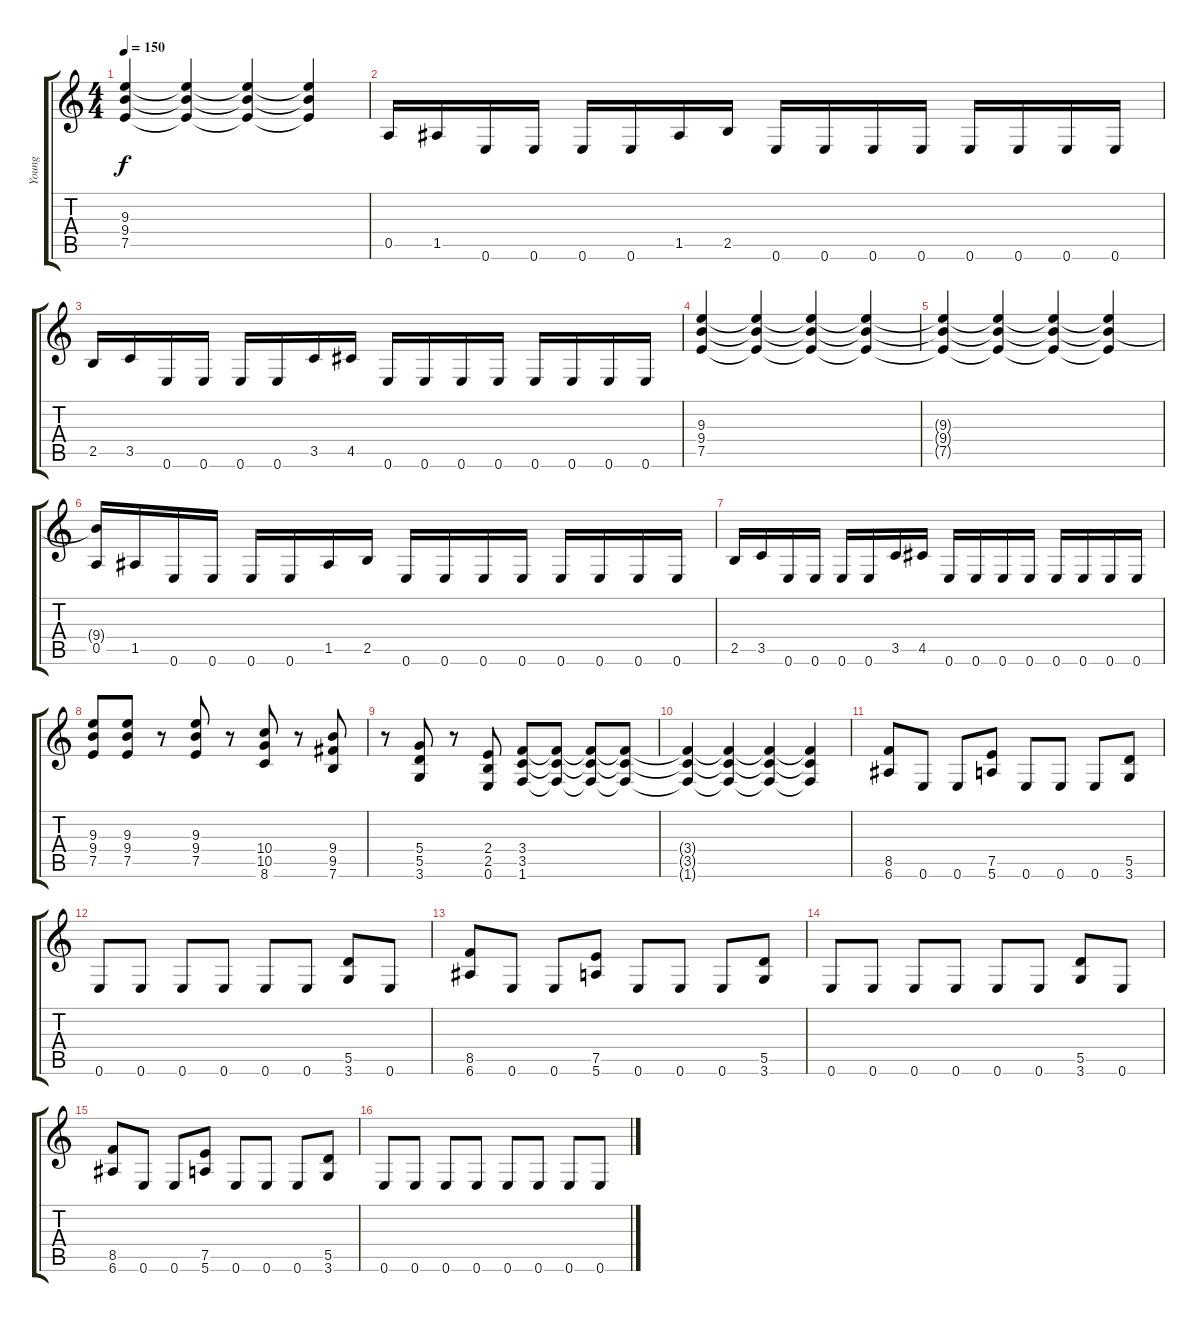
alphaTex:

\track ("Young" "Young") {instrument distortionguitar}
\staff {score tabs}
\tuning (E4 B3 G3 D3 A2 E2) {hide}
\ts (4 4)
\tempo 150
\clef g2
\ks c
(9.3{t} 9.4{t} 7.5{t}).4{dy f} (9.3{t} 9.4{t} 7.5{t}).4 (9.3{t} 9.4{t} 7.5{t}).4 (9.3{t} 9.4{t} 7.5{t}).4 |
0.5.16 1.5.16 0.6.16 0.6.16 0.6.16 0.6.16 1.5.16 2.5.16 0.6.16 0.6.16 0.6.16 0.6.16 0.6.16 0.6.16 0.6.16 0.6.16 |
2.5.16 3.5.16 0.6.16 0.6.16 0.6.16 0.6.16 3.5.16 4.5.16 0.6.16 0.6.16 0.6.16 0.6.16 0.6.16 0.6.16 0.6.16 0.6.16 |
(9.3 9.4 7.5).4 (9.3{t} 9.4{t} 7.5{t}).4 (9.3{t} 9.4{t} 7.5{t}).4 (9.3{t} 9.4{t} 7.5{t}).4 |
(9.3{t} 9.4{t} 7.5{t}).4 (9.3{t} 9.4{t} 7.5{t}).4 (9.3{t} 9.4{t} 7.5{t}).4 (9.3{t} 9.4{t} 7.5{t}).4 |
(9.4{t} 0.5).16 1.5.16 0.6.16 0.6.16 0.6.16 0.6.16 1.5.16 2.5.16 0.6.16 0.6.16 0.6.16 0.6.16 0.6.16 0.6.16 0.6.16 0.6.16 |
2.5.16 3.5.16 0.6.16 0.6.16 0.6.16 0.6.16 3.5.16 4.5.16 0.6.16 0.6.16 0.6.16 0.6.16 0.6.16 0.6.16 0.6.16 0.6.16 |
(9.3 9.4 7.5).8 (9.3 9.4 7.5).8 r.8 (9.3 9.4 7.5).8 r.8 (10.4 10.5 8.6).8 r.8 (9.4 9.5 7.6).8 |
r.8 (5.4 5.5 3.6).8 r.8 (2.4 2.5 0.6).8 (3.4 3.5 1.6).8 (3.4{t} 3.5{t} 1.6{t}).8 (3.4{t} 3.5{t} 1.6{t}).8 (3.4{t} 3.5{t} 1.6{t}).8 |
(3.4{t} 3.5{t} 1.6{t}).4 (3.4{t} 3.5{t} 1.6{t}).4 (3.4{t} 3.5{t} 1.6{t}).4 (3.4{t} 3.5{t} 1.6{t}).4 |
(8.5 6.6).8 0.6.8 0.6.8 (7.5 5.6).8 0.6.8 0.6.8 0.6.8 (5.5 3.6).8 |
0.6.8 0.6.8 0.6.8 0.6.8 0.6.8 0.6.8 (5.5 3.6).8 0.6.8 |
(8.5 6.6).8 0.6.8 0.6.8 (7.5 5.6).8 0.6.8 0.6.8 0.6.8 (5.5 3.6).8 |
0.6.8 0.6.8 0.6.8 0.6.8 0.6.8 0.6.8 (5.5 3.6).8 0.6.8 |
(8.5 6.6).8 0.6.8 0.6.8 (7.5 5.6).8 0.6.8 0.6.8 0.6.8 (5.5 3.6).8 |
0.6.8 0.6.8 0.6.8 0.6.8 0.6.8 0.6.8 0.6.8 0.6.8
